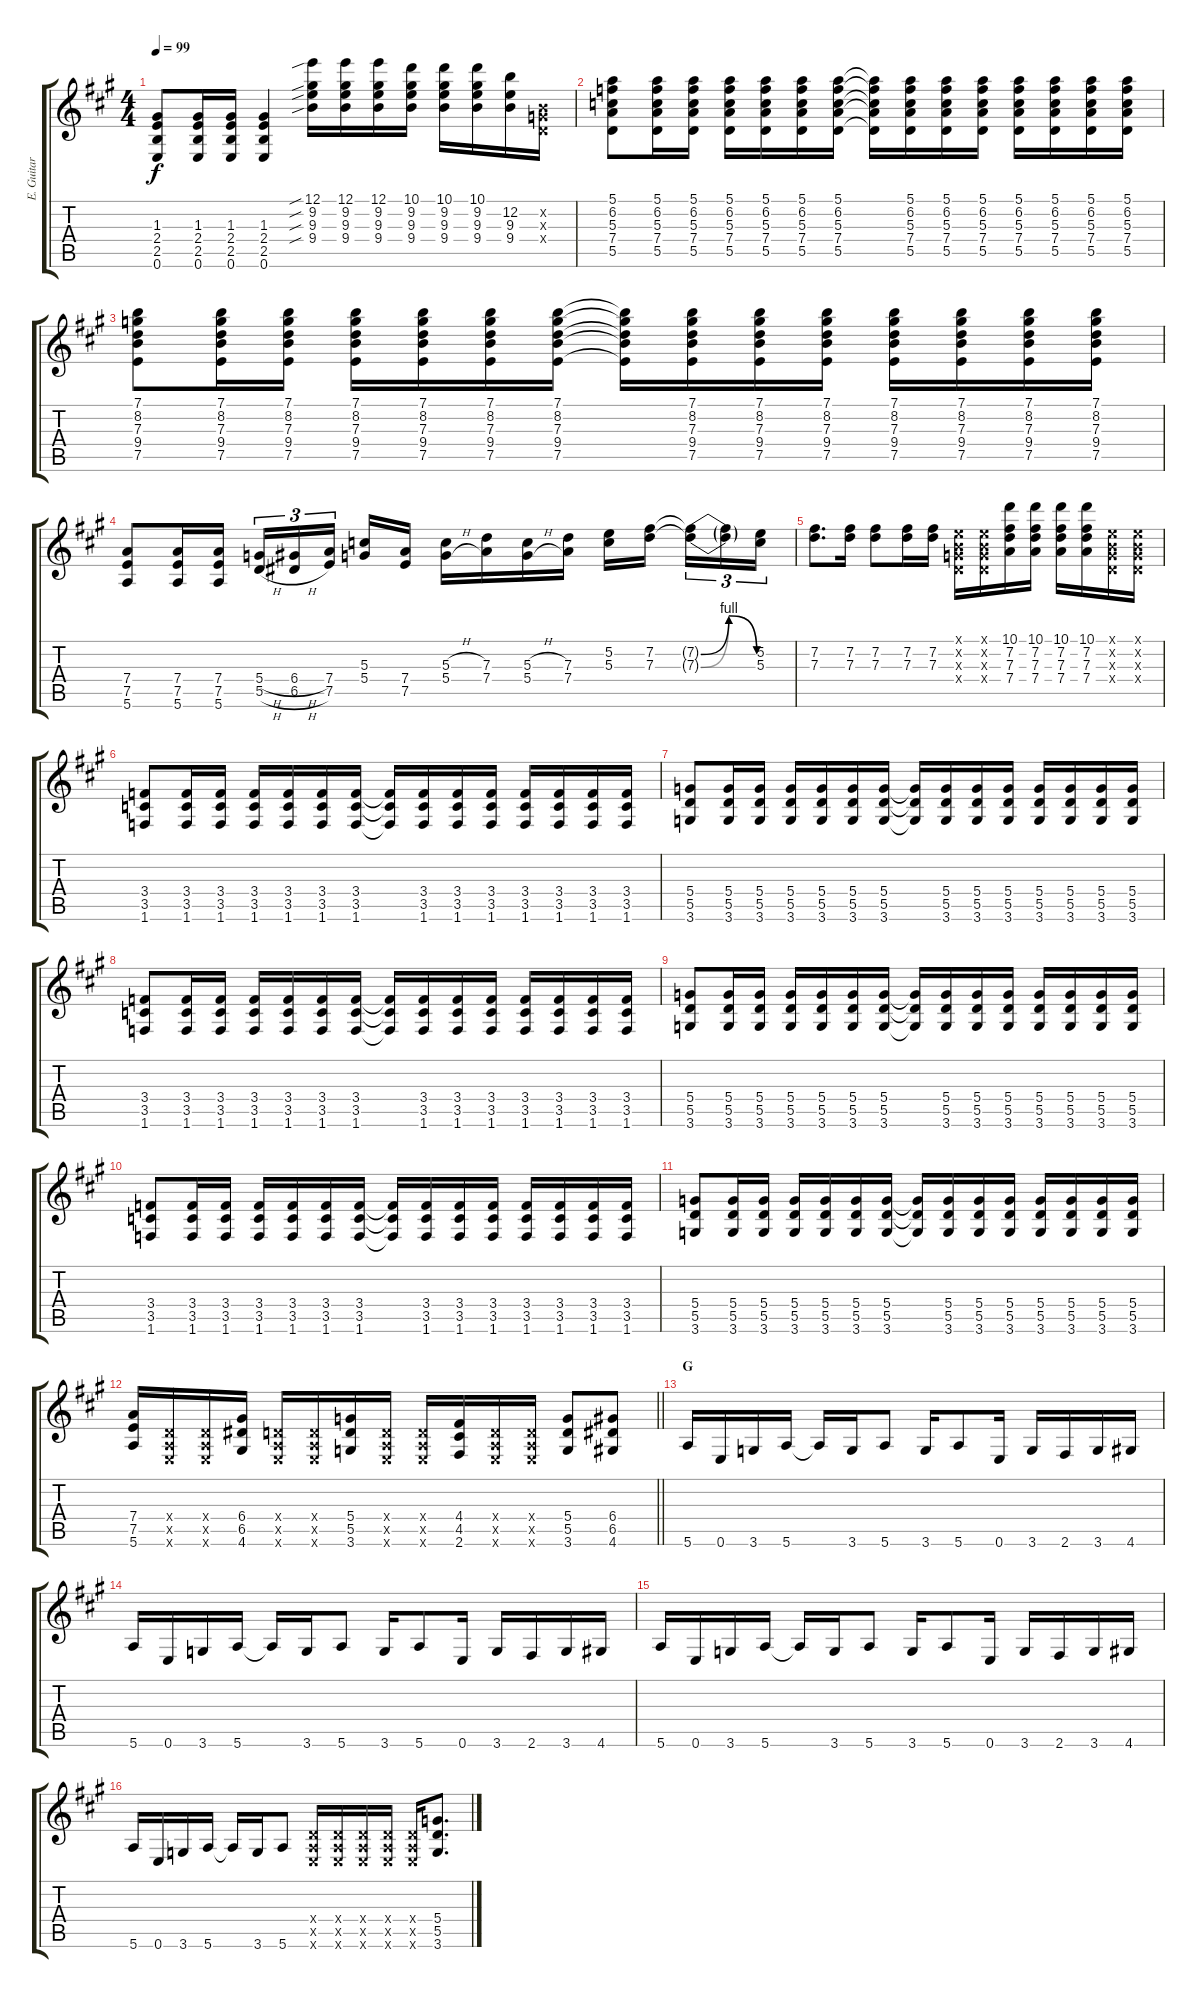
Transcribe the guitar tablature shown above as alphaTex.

\track ("E. Guitar I" "E. Guitar ") {instrument overdrivenguitar}
\staff {score tabs}
\tuning (E4 B3 G3 D3 A2 E2) {hide}
\ts (4 4)
\tempo 99
\clef g2
\ks a
(1.3 2.4 2.5 0.6).8{dy f} (1.3 2.4 2.5 0.6).16 (1.3 2.4 2.5 0.6).16 (1.3 2.4 2.5 0.6).4 (12.1{sib} 9.2{sib} 9.3{sib} 9.4{sib}).16 (12.1 9.2 9.3 9.4).16 (12.1 9.2 9.3 9.4).16 (10.1 9.2 9.3 9.4).16 (10.1 9.2 9.3 9.4).16 (10.1 9.2 9.3 9.4).16 (12.2 9.3 9.4).16 (0.2{x} 0.3{x} 0.4{x}).16 |
(5.1 6.2 5.3 7.4 5.5).8 (5.1 6.2 5.3 7.4 5.5).16 (5.1 6.2 5.3 7.4 5.5).16 (5.1 6.2 5.3 7.4 5.5).16 (5.1 6.2 5.3 7.4 5.5).16 (5.1 6.2 5.3 7.4 5.5).16 (5.1 6.2 5.3 7.4 5.5).16 (5.1{t} 6.2{t} 5.3{t} 7.4{t} 5.5{t}).16 (5.1 6.2 5.3 7.4 5.5).16 (5.1 6.2 5.3 7.4 5.5).16 (5.1 6.2 5.3 7.4 5.5).16 (5.1 6.2 5.3 7.4 5.5).16 (5.1 6.2 5.3 7.4 5.5).16 (5.1 6.2 5.3 7.4 5.5).16 (5.1 6.2 5.3 7.4 5.5).16 |
(7.1 8.2 7.3 9.4 7.5).8 (7.1 8.2 7.3 9.4 7.5).16 (7.1 8.2 7.3 9.4 7.5).16 (7.1 8.2 7.3 9.4 7.5).16 (7.1 8.2 7.3 9.4 7.5).16 (7.1 8.2 7.3 9.4 7.5).16 (7.1 8.2 7.3 9.4 7.5).16 (7.1{t} 8.2{t} 7.3{t} 9.4{t} 7.5{t}).16 (7.1 8.2 7.3 9.4 7.5).16 (7.1 8.2 7.3 9.4 7.5).16 (7.1 8.2 7.3 9.4 7.5).16 (7.1 8.2 7.3 9.4 7.5).16 (7.1 8.2 7.3 9.4 7.5).16 (7.1 8.2 7.3 9.4 7.5).16 (7.1 8.2 7.3 9.4 7.5).16 |
(7.4 7.5 5.6).8 (7.4 7.5 5.6).16 (7.4 7.5 5.6).16 (5.4{h} 5.5{h}).16{tu (3 2)} (6.4{h} 6.5{h}).16{tu (3 2)} (7.4 7.5).16{tu (3 2) beam splitsecondary} (5.3 5.4).16 (7.4 7.5).16 (5.3{h} 5.4{h}).16 (7.3 7.4).16 (5.3{h} 5.4{h}).16 (7.3 7.4).16 (5.2 5.3).16 (7.2 7.3).16{beam splitsecondary} (7.2{be (bendrelease 0 0 30 4 30 4 60 0) t} 7.3{be (bendrelease 0 0 30 4 30 4 60 0) t}).16{tu (3 2)} (7.2{t} 7.3{t}).16{tu (3 2)} (5.2 5.3).16{tu (3 2)} |
(7.2 7.3).8{d} (7.2 7.3).16 (7.2 7.3).8 (7.2 7.3).16 (7.2 7.3).16 (0.1{x} 0.2{x} 0.3{x} 0.4{x}).16 (0.1{x} 0.2{x} 0.3{x} 0.4{x}).16 (10.1 7.2 7.3 7.4).16 (10.1 7.2 7.3 7.4).16 (10.1 7.2 7.3 7.4).16 (10.1 7.2 7.3 7.4).16 (0.1{x} 0.2{x} 0.3{x} 0.4{x}).16 (0.1{x} 0.2{x} 0.3{x} 0.4{x}).16 |
(3.4 3.5 1.6).8 (3.4 3.5 1.6).16 (3.4 3.5 1.6).16 (3.4 3.5 1.6).16 (3.4 3.5 1.6).16 (3.4 3.5 1.6).16 (3.4 3.5 1.6).16 (3.4{t} 3.5{t} 1.6{t}).16 (3.4 3.5 1.6).16 (3.4 3.5 1.6).16 (3.4 3.5 1.6).16 (3.4 3.5 1.6).16 (3.4 3.5 1.6).16 (3.4 3.5 1.6).16 (3.4 3.5 1.6).16 |
(5.4 5.5 3.6).8 (5.4 5.5 3.6).16 (5.4 5.5 3.6).16 (5.4 5.5 3.6).16 (5.4 5.5 3.6).16 (5.4 5.5 3.6).16 (5.4 5.5 3.6).16 (5.4{t} 5.5{t} 3.6{t}).16 (5.4 5.5 3.6).16 (5.4 5.5 3.6).16 (5.4 5.5 3.6).16 (5.4 5.5 3.6).16 (5.4 5.5 3.6).16 (5.4 5.5 3.6).16 (5.4 5.5 3.6).16 |
(3.4 3.5 1.6).8 (3.4 3.5 1.6).16 (3.4 3.5 1.6).16 (3.4 3.5 1.6).16 (3.4 3.5 1.6).16 (3.4 3.5 1.6).16 (3.4 3.5 1.6).16 (3.4{t} 3.5{t} 1.6{t}).16 (3.4 3.5 1.6).16 (3.4 3.5 1.6).16 (3.4 3.5 1.6).16 (3.4 3.5 1.6).16 (3.4 3.5 1.6).16 (3.4 3.5 1.6).16 (3.4 3.5 1.6).16 |
(5.4 5.5 3.6).8 (5.4 5.5 3.6).16 (5.4 5.5 3.6).16 (5.4 5.5 3.6).16 (5.4 5.5 3.6).16 (5.4 5.5 3.6).16 (5.4 5.5 3.6).16 (5.4{t} 5.5{t} 3.6{t}).16 (5.4 5.5 3.6).16 (5.4 5.5 3.6).16 (5.4 5.5 3.6).16 (5.4 5.5 3.6).16 (5.4 5.5 3.6).16 (5.4 5.5 3.6).16 (5.4 5.5 3.6).16 |
(3.4 3.5 1.6).8 (3.4 3.5 1.6).16 (3.4 3.5 1.6).16 (3.4 3.5 1.6).16 (3.4 3.5 1.6).16 (3.4 3.5 1.6).16 (3.4 3.5 1.6).16 (3.4{t} 3.5{t} 1.6{t}).16 (3.4 3.5 1.6).16 (3.4 3.5 1.6).16 (3.4 3.5 1.6).16 (3.4 3.5 1.6).16 (3.4 3.5 1.6).16 (3.4 3.5 1.6).16 (3.4 3.5 1.6).16 |
(5.4 5.5 3.6).8 (5.4 5.5 3.6).16 (5.4 5.5 3.6).16 (5.4 5.5 3.6).16 (5.4 5.5 3.6).16 (5.4 5.5 3.6).16 (5.4 5.5 3.6).16 (5.4{t} 5.5{t} 3.6{t}).16 (5.4 5.5 3.6).16 (5.4 5.5 3.6).16 (5.4 5.5 3.6).16 (5.4 5.5 3.6).16 (5.4 5.5 3.6).16 (5.4 5.5 3.6).16 (5.4 5.5 3.6).16 |
\barLineRight lightlight
(7.4 7.5 5.6).16 (0.4{x} 0.5{x} 0.6{x}).16 (0.4{x} 0.5{x} 0.6{x}).16 (6.4 6.5 4.6).16 (0.4{x} 0.5{x} 0.6{x}).16 (0.4{x} 0.5{x} 0.6{x}).16 (5.4 5.5 3.6).16 (0.4{x} 0.5{x} 0.6{x}).16 (0.4{x} 0.5{x} 0.6{x}).16 (4.4 4.5 2.6).16 (0.4{x} 0.5{x} 0.6{x}).16 (0.4{x} 0.5{x} 0.6{x}).16 (5.4 5.5 3.6).8 (6.4 6.5 4.6).8 |
\section ("" "G")
5.6.16 0.6.16 3.6.16 5.6.16 5.6{t}.16 3.6.16 5.6.8 3.6.16 5.6.8 0.6.16 3.6.16 2.6.16 3.6.16 4.6.16 |
5.6.16 0.6.16 3.6.16 5.6.16 5.6{t}.16 3.6.16 5.6.8 3.6.16 5.6.8 0.6.16 3.6.16 2.6.16 3.6.16 4.6.16 |
5.6.16 0.6.16 3.6.16 5.6.16 5.6{t}.16 3.6.16 5.6.8 3.6.16 5.6.8 0.6.16 3.6.16 2.6.16 3.6.16 4.6.16 |
5.6.16 0.6.16 3.6.16 5.6.16 5.6{t}.16 3.6.16 5.6.8 (0.4{x} 0.5{x} 0.6{x}).16 (0.4{x} 0.5{x} 0.6{x}).16 (0.4{x} 0.5{x} 0.6{x}).16 (0.4{x} 0.5{x} 0.6{x}).16 (0.4{x} 0.5{x} 0.6{x}).16 (5.4 5.5 3.6).8{d}
